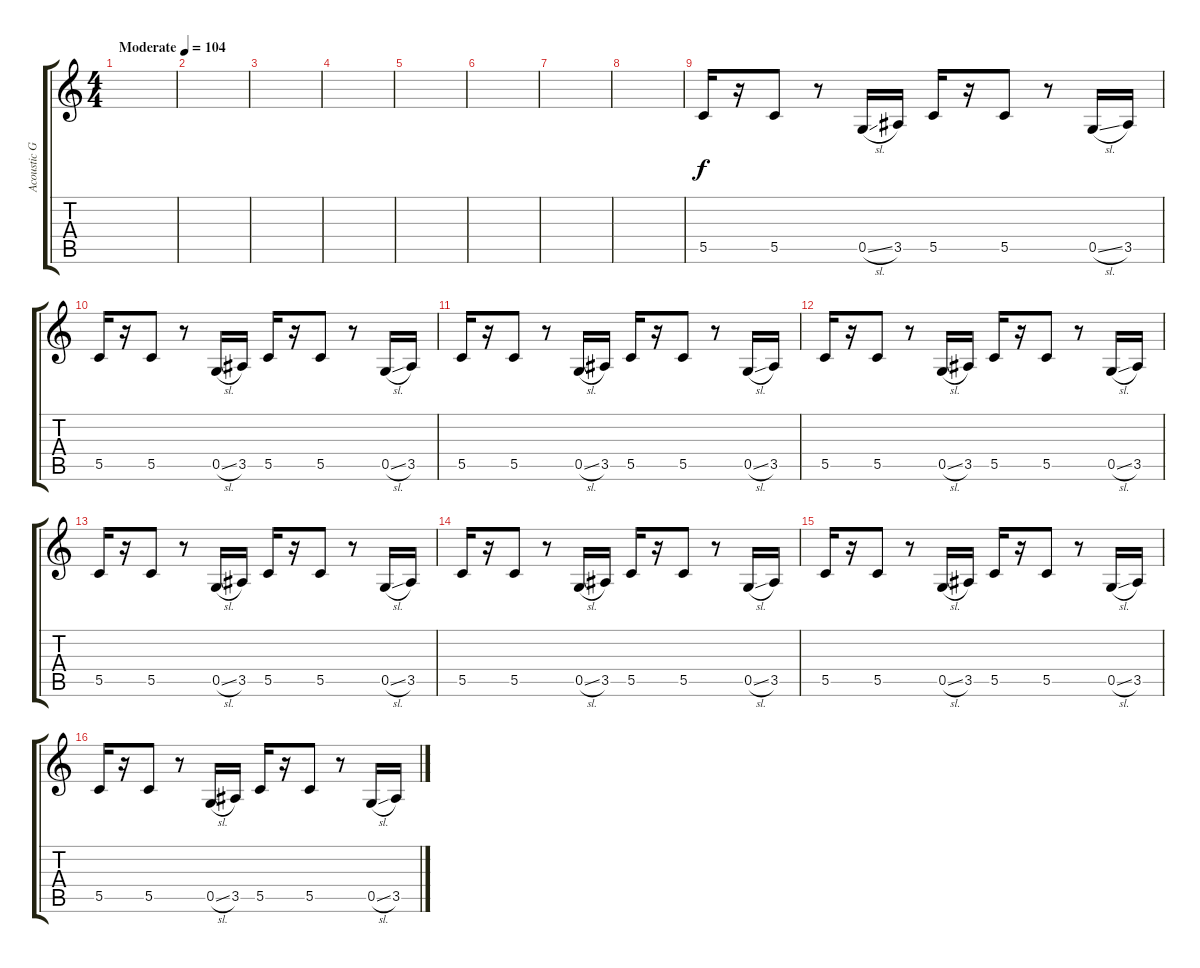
\track ("Acoustic Guitar" "Acoustic G") {instrument electricguitarjazz}
\staff {score tabs}
\tuning (D4 A3 F3 C3 G2 C2) {hide}
\ts (4 4)
\tempo (104 "Moderate")
\clef g2
\ks c
|
|
|
|
|
|
|
|
5.5.16 r.16 5.5.8 r.8 0.5{sl}.16 3.5.16 5.5.16 r.16 5.5.8 r.8 0.5{sl}.16 3.5.16 |
5.5.16 r.16 5.5.8 r.8 0.5{sl}.16 3.5.16 5.5.16 r.16 5.5.8 r.8 0.5{sl}.16 3.5.16 |
5.5.16 r.16 5.5.8 r.8 0.5{sl}.16 3.5.16 5.5.16 r.16 5.5.8 r.8 0.5{sl}.16 3.5.16 |
5.5.16 r.16 5.5.8 r.8 0.5{sl}.16 3.5.16 5.5.16 r.16 5.5.8 r.8 0.5{sl}.16 3.5.16 |
5.5.16 r.16 5.5.8 r.8 0.5{sl}.16 3.5.16 5.5.16 r.16 5.5.8 r.8 0.5{sl}.16 3.5.16 |
5.5.16 r.16 5.5.8 r.8 0.5{sl}.16 3.5.16 5.5.16 r.16 5.5.8 r.8 0.5{sl}.16 3.5.16 |
5.5.16 r.16 5.5.8 r.8 0.5{sl}.16 3.5.16 5.5.16 r.16 5.5.8 r.8 0.5{sl}.16 3.5.16 |
5.5.16 r.16 5.5.8 r.8 0.5{sl}.16 3.5.16 5.5.16 r.16 5.5.8 r.8 0.5{sl}.16 3.5.16
